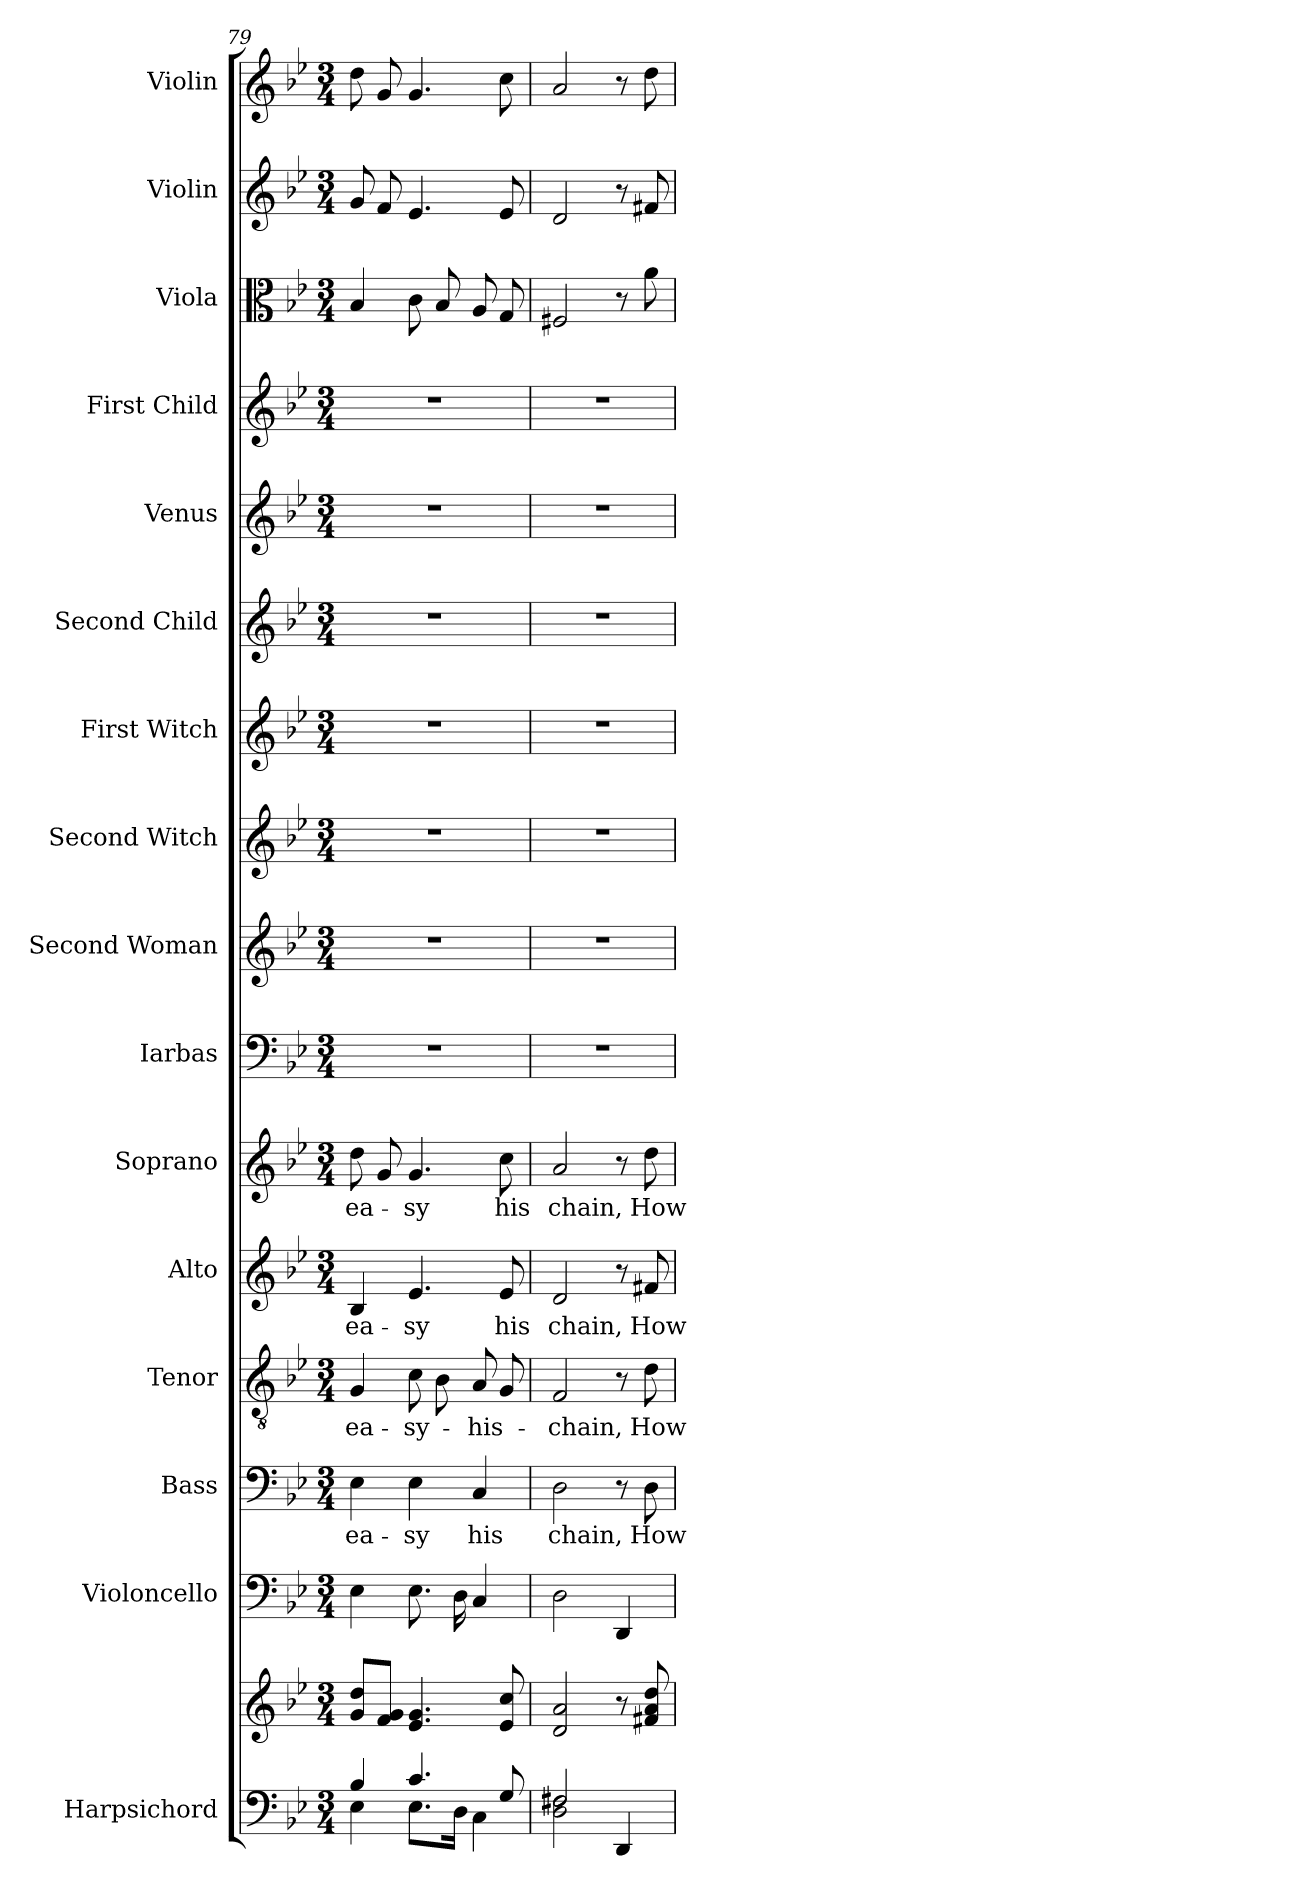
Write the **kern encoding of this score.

**kern	**kern	**kern	**kern	**text	**kern	**text	**kern	**text	**kern	**text	**kern	**kern	**kern	**kern	**kern	**kern	**kern	**kern	**kern	**kern
*part16	*part16	*part15	*part14	*part14	*part13	*part13	*part12	*part12	*part11	*part11	*part10	*part9	*part8	*part7	*part6	*part5	*part4	*part3	*part2	*part1
*staff17	*staff16	*staff15	*staff14	*staff14	*staff13	*staff13	*staff12	*staff12	*staff11	*staff11	*staff10	*staff9	*staff8	*staff7	*staff6	*staff5	*staff4	*staff3	*staff2	*staff1
*I"Harpsichord	*	*I"Violoncello	*I"Bass	*	*I"Tenor	*	*I"Alto	*	*I"Soprano	*	*I"Iarbas	*I"Second Woman	*I"Second Witch	*I"First Witch	*I"Second Child	*I"Venus	*I"First Child	*I"Viola	*I"Violin	*I"Violin
*I'Hch.	*	*I'Vc.	*I'B.	*	*I'T.	*	*I'A.	*	*I'S.	*	*I'I.	*I'2W	*I'W2.	*I'W1	*I'C2.	*I'V.	*I'C1	*I'Vla.	*I'Vln.	*I'Vln.
*clefF4	*clefG2	*clefF4	*clefF4	*	*clefGv2	*	*clefG2	*	*clefG2	*	*clefF4	*clefG2	*clefG2	*clefG2	*clefG2	*clefG2	*clefG2	*clefC3	*clefG2	*clefG2
*k[b-e-]	*k[b-e-]	*k[b-e-]	*k[b-e-]	*	*k[b-e-]	*	*k[b-e-]	*	*k[b-e-]	*	*k[b-e-]	*k[b-e-]	*k[b-e-]	*k[b-e-]	*k[b-e-]	*k[b-e-]	*k[b-e-]	*k[b-e-]	*k[b-e-]	*k[b-e-]
*M3/4	*M3/4	*M3/4	*M3/4	*	*M3/4	*	*M3/4	*	*M3/4	*	*M3/4	*M3/4	*M3/4	*M3/4	*M3/4	*M3/4	*M3/4	*M3/4	*M3/4	*M3/4
=79	=79	=79	=79	=79	=79	=79	=79	=79	=79	=79	=79	=79	=79	=79	=79	=79	=79	=79	=79	=79
*^	*	*	*	*	*	*	*	*	*	*	*	*	*	*	*	*	*	*	*	*
!	!	!	!	!	!LO:LY:b	!	!LO:LY:b	!	!LO:LY:b	!	!LO:LY:b	!	!	!	!	!	!	!	!	!	!
4E-\	4B-/	8g/ 8dd/L	4E-\	4E-\	ea-	4G/	ea-	4B-/	ea-	8dd\	ea-	2.r	2.r	2.r	2.r	2.r	2.r	2.r	4B-/	8g/	8dd\
.	.	8f/ 8g/J	.	.	.	.	.	.	.	8g/	.	.	.	.	.	.	.	.	.	8f/	8g/
!	!	!	!	!	!LO:LY:b	!	!LO:LY:b	!	!LO:LY:b	!	!LO:LY:b	!	!	!	!	!	!	!	!	!	!
8.E-\L	4.c/	4.e-/ 4.g/	8.E-\	4E-\	-sy	8c\	-sy-	4.e-/	-sy	4.g/	-sy	.	.	.	.	.	.	.	8c\	4.e-/	4.g/
.	.	.	.	.	.	8B-\	.	.	.	.	.	.	.	.	.	.	.	.	8B-/	.	.
16D\Jk	.	.	16D\	.	.	.	.	.	.	.	.	.	.	.	.	.	.	.	.	.	.
!	!	!	!	!	!LO:LY:b	!	!LO:LY:b	!	!	!	!	!	!	!	!	!	!	!	!	!	!
4C\	.	.	4C/	4C/	his	8A/	-his-	.	.	.	.	.	.	.	.	.	.	.	8A/	.	.
!	!	!	!	!	!	!	!	!	!LO:LY:b	!	!LO:LY:b	!	!	!	!	!	!	!	!	!	!
.	8G/	8e-/ 8cc/	.	.	.	8G/	.	8e-/	his	8cc\	his	.	.	.	.	.	.	.	8G/	8e-/	8cc\
!!LO:PB:g=z
=80	=80	=80	=80	=80	=80	=80	=80	=80	=80	=80	=80	=80	=80	=80	=80	=80	=80	=80	=80	=80	=80
!	!	!	!	!	!LO:LY:b	!	!LO:LY:b	!	!LO:LY:b	!	!LO:LY:b	!	!	!	!	!	!	!	!	!	!
2F#X/	2D\ 2F#\	2d/ 2a/	2D\	2D\	chain,	2F/	-chain,	2d/	chain,	2a/	chain,	2.r	2.r	2.r	2.r	2.r	2.r	2.r	2F#X/	2d/	2a/
4DD/	4ryy	8r	4DD/	8r	.	8r	.	8r	.	8r	.	.	.	.	.	.	.	.	8r	8r	8r
!	!	!	!	!	!LO:LY:b	!	!LO:LY:b	!	!LO:LY:b	!	!LO:LY:b	!	!	!	!	!	!	!	!	!	!
.	.	8f#X/ 8a/ 8dd/	.	8D\	How	8d\	How	8f#X/	How	8dd\	How	.	.	.	.	.	.	.	8a\	8f#X/	8dd\
*v	*v	*	*	*	*	*	*	*	*	*	*	*	*	*	*	*	*	*	*	*	*
=	=	=	=	=	=	=	=	=	=	=	=	=	=	=	=	=	=	=	=	=
*-	*-	*-	*-	*-	*-	*-	*-	*-	*-	*-	*-	*-	*-	*-	*-	*-	*-	*-	*-	*-
